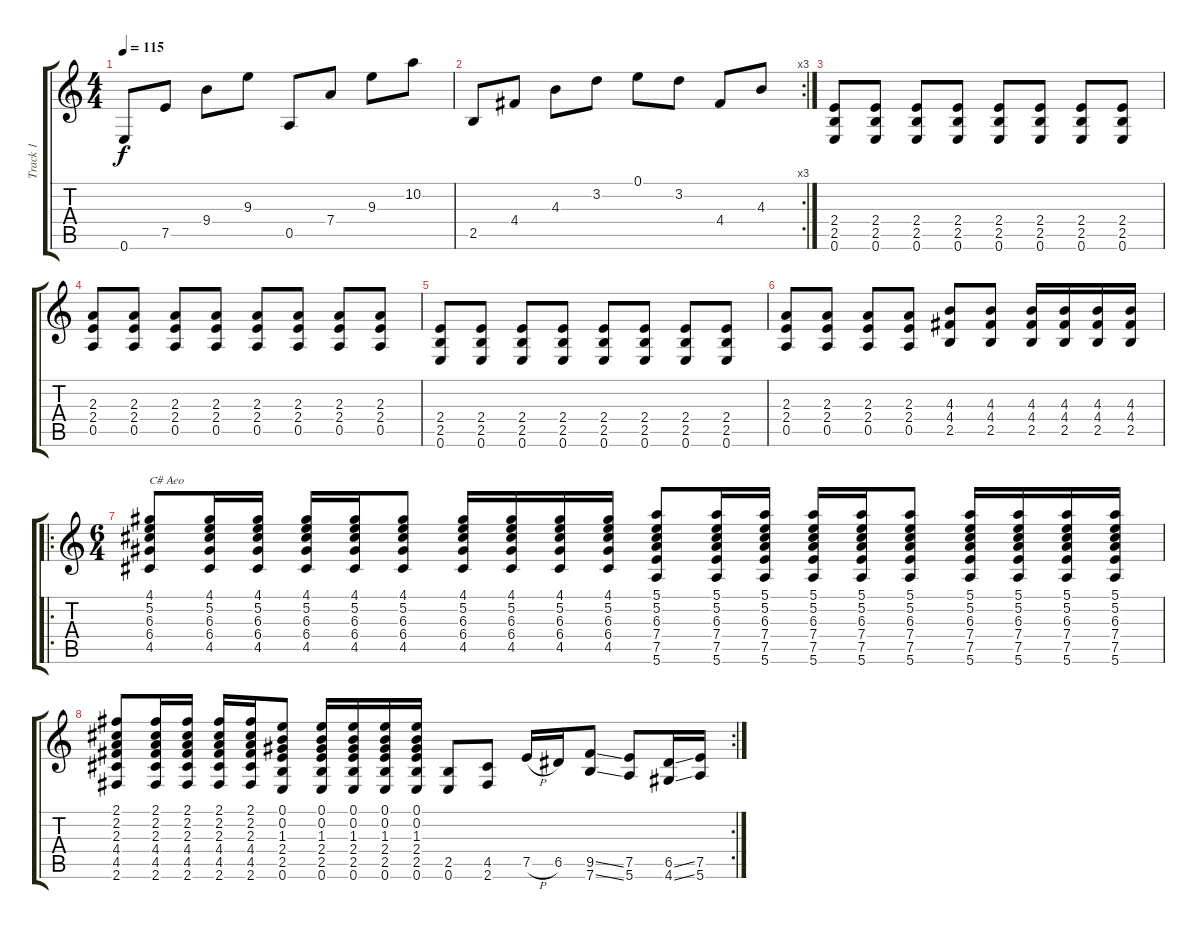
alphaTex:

\track ("Track 1" "Track 1") {instrument overdrivenguitar}
\staff {score tabs}
\tuning (E4 B3 G3 D3 A2 E2) {hide}
\ts (4 4)
\tempo 115
\clef g2
\ks c
0.6.8{dy f instrument acousticguitarsteel} 7.5.8 9.4.8 9.3.8 0.5.8 7.4.8 9.3.8 10.2.8 |
\rc 3
2.5.8{instrument acousticguitarsteel} 4.4.8 4.3.8 3.2.8 0.1.8 3.2.8 4.4.8 4.3.8 |
(2.4 2.5 0.6).8{instrument overdrivenguitar} (2.4 2.5 0.6).8 (2.4 2.5 0.6).8 (2.4 2.5 0.6).8 (2.4 2.5 0.6).8 (2.4 2.5 0.6).8 (2.4 2.5 0.6).8 (2.4 2.5 0.6).8 |
(2.3 2.4 0.5).8 (2.3 2.4 0.5).8 (2.3 2.4 0.5).8 (2.3 2.4 0.5).8 (2.3 2.4 0.5).8 (2.3 2.4 0.5).8 (2.3 2.4 0.5).8 (2.3 2.4 0.5).8 |
(2.4 2.5 0.6).8 (2.4 2.5 0.6).8 (2.4 2.5 0.6).8 (2.4 2.5 0.6).8 (2.4 2.5 0.6).8 (2.4 2.5 0.6).8 (2.4 2.5 0.6).8 (2.4 2.5 0.6).8 |
(2.3 2.4 0.5).8 (2.3 2.4 0.5).8 (2.3 2.4 0.5).8 (2.3 2.4 0.5).8 (4.3 4.4 2.5).8 (4.3 4.4 2.5).8 (4.3 4.4 2.5).16 (4.3 4.4 2.5).16 (4.3 4.4 2.5).16 (4.3 4.4 2.5).16 |
\ro
\ts (6 4)
(4.1 5.2 6.3 6.4 4.5).8{txt "C# Aeo" instrument overdrivenguitar} (4.1 5.2 6.3 6.4 4.5).16 (4.1 5.2 6.3 6.4 4.5).16 (4.1 5.2 6.3 6.4 4.5).16 (4.1 5.2 6.3 6.4 4.5).16 (4.1 5.2 6.3 6.4 4.5).8 (4.1 5.2 6.3 6.4 4.5).16 (4.1 5.2 6.3 6.4 4.5).16 (4.1 5.2 6.3 6.4 4.5).16 (4.1 5.2 6.3 6.4 4.5).16 (5.1 5.2 6.3 7.4 7.5 5.6).8 (5.1 5.2 6.3 7.4 7.5 5.6).16 (5.1 5.2 6.3 7.4 7.5 5.6).16 (5.1 5.2 6.3 7.4 7.5 5.6).16 (5.1 5.2 6.3 7.4 7.5 5.6).16 (5.1 5.2 6.3 7.4 7.5 5.6).8 (5.1 5.2 6.3 7.4 7.5 5.6).16 (5.1 5.2 6.3 7.4 7.5 5.6).16 (5.1 5.2 6.3 7.4 7.5 5.6).16 (5.1 5.2 6.3 7.4 7.5 5.6).16 |
\rc 2
(2.1 2.2 2.3 4.4 4.5 2.6).8 (2.1 2.2 2.3 4.4 4.5 2.6).16 (2.1 2.2 2.3 4.4 4.5 2.6).16 (2.1 2.2 2.3 4.4 4.5 2.6).16 (2.1 2.2 2.3 4.4 4.5 2.6).16 (0.1 0.2 1.3 2.4 2.5 0.6).8 (0.1 0.2 1.3 2.4 2.5 0.6).16 (0.1 0.2 1.3 2.4 2.5 0.6).16 (0.1 0.2 1.3 2.4 2.5 0.6).16 (0.1 0.2 1.3 2.4 2.5 0.6).16 (2.5 0.6).8 (4.5 2.6).8 7.5{h}.16 6.5.16 (9.5{ss} 7.6{ss}).8 (7.5 5.6).8 (6.5{ss} 4.6{ss}).16 (7.5 5.6).16
